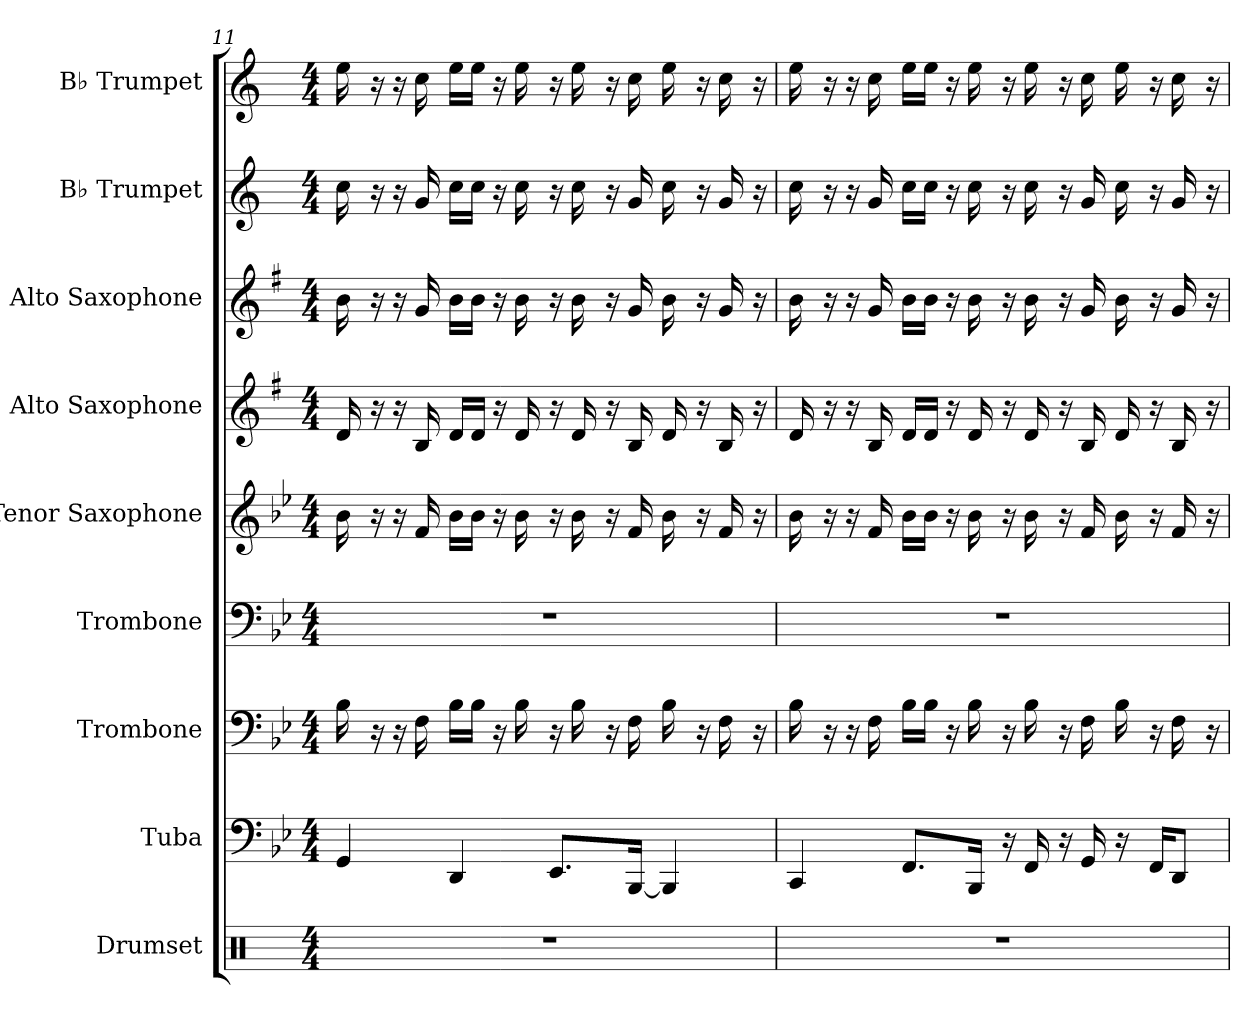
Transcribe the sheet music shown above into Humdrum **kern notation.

**kern	**kern	**kern	**kern	**kern	**kern	**kern	**kern	**kern
*part9	*part8	*part7	*part6	*part5	*part4	*part3	*part2	*part1
*staff9	*staff8	*staff7	*staff6	*staff5	*staff4	*staff3	*staff2	*staff1
*I"Drumset	*I"Tuba	*I"Trombone	*I"Trombone	*I"Tenor Saxophone	*I"Alto Saxophone	*I"Alto Saxophone	*I"B♭ Trumpet	*I"B♭ Trumpet
*I'D. Set	*I'Tba.	*I'Tbn.	*I'Tbn.	*I'T. Sax.	*I'A. Sax.	*I'A. Sax.	*I'B♭ Tpt.	*I'B♭ Tpt.
!!LO:PB:g=z
*clefX	*clefF4	*clefF4	*clefF4	*clefG2	*clefG2	*clefG2	*clefG2	*clefG2
*	*	*	*	*ITrd8c14	*ITrd5c9	*ITrd5c9	*ITrd1c2	*ITrd1c2
*k[]	*k[b-e-]	*k[b-e-]	*k[b-e-]	*k[b-e-]	*k[b-e-]	*k[b-e-]	*k[b-e-]	*k[b-e-]
*M4/4	*M4/4	*M4/4	*M4/4	*M4/4	*M4/4	*M4/4	*M4/4	*M4/4
=11	=11	=11	=11	=11	=11	=11	=11	=11
1r	4GG/	16B-\	1r	16B-\	16F/	16d\	16b-\	16dd\
.	.	16r	.	16r	16r	16r	16r	16r
.	.	16r	.	16r	16r	16r	16r	16r
.	.	16F\	.	16F/	16D/	16B-/	16f/	16b-\
.	4DD/	16B-\LL	.	16B-\LL	16F/LL	16d\LL	16b-\LL	16dd\LL
.	.	16B-\JJ	.	16B-\JJ	16F/JJ	16d\JJ	16b-\JJ	16dd\JJ
.	.	16r	.	16r	16r	16r	16r	16r
.	.	16B-\	.	16B-\	16F/	16d\	16b-\	16dd\
.	8.EE-/L	16r	.	16r	16r	16r	16r	16r
.	.	16B-\	.	16B-\	16F/	16d\	16b-\	16dd\
.	.	16r	.	16r	16r	16r	16r	16r
.	[16BBB-/Jk	16F\	.	16F/	16D/	16B-/	16f/	16b-\
.	4BBB-/]	16B-\	.	16B-\	16F/	16d\	16b-\	16dd\
.	.	16r	.	16r	16r	16r	16r	16r
.	.	16F\	.	16F/	16D/	16B-/	16f/	16b-\
.	.	16r	.	16r	16r	16r	16r	16r
=12	=12	=12	=12	=12	=12	=12	=12	=12
1r	4CC/	16B-\	1r	16B-\	16F/	16d\	16b-\	16dd\
.	.	16r	.	16r	16r	16r	16r	16r
.	.	16r	.	16r	16r	16r	16r	16r
.	.	16F\	.	16F/	16D/	16B-/	16f/	16b-\
.	8.FF/L	16B-\LL	.	16B-\LL	16F/LL	16d\LL	16b-\LL	16dd\LL
.	.	16B-\JJ	.	16B-\JJ	16F/JJ	16d\JJ	16b-\JJ	16dd\JJ
.	.	16r	.	16r	16r	16r	16r	16r
.	16BBB-/Jk	16B-\	.	16B-\	16F/	16d\	16b-\	16dd\
.	16r	16r	.	16r	16r	16r	16r	16r
.	16FF/	16B-\	.	16B-\	16F/	16d\	16b-\	16dd\
.	16r	16r	.	16r	16r	16r	16r	16r
.	16GG/	16F\	.	16F/	16D/	16B-/	16f/	16b-\
.	16r	16B-\	.	16B-\	16F/	16d\	16b-\	16dd\
.	16FF/KL	16r	.	16r	16r	16r	16r	16r
.	8DD/J	16F\	.	16F/	16D/	16B-/	16f/	16b-\
.	.	16r	.	16r	16r	16r	16r	16r
=	=	=	=	=	=	=	=	=
*-	*-	*-	*-	*-	*-	*-	*-	*-
